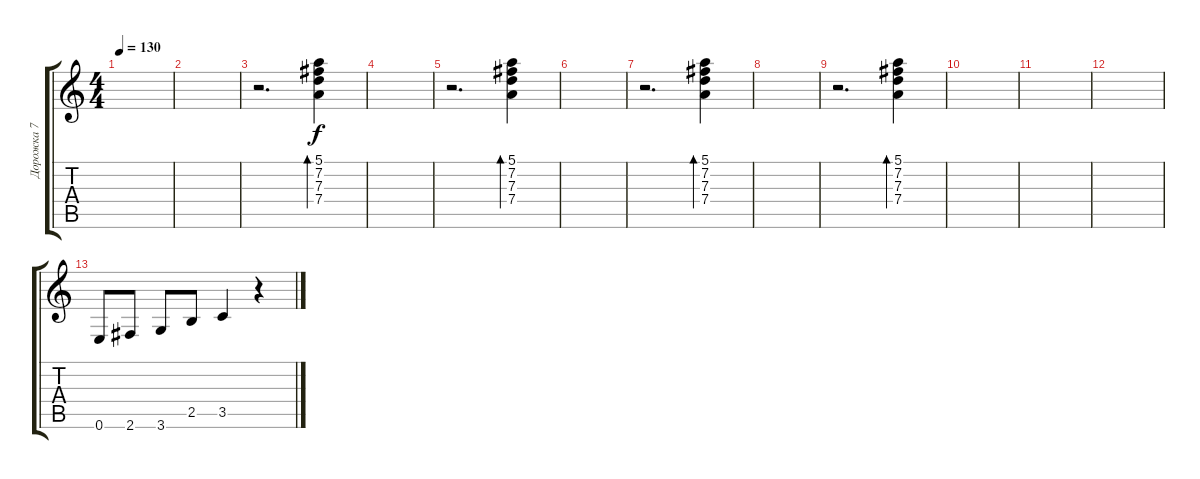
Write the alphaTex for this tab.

\track ("Дорожка 7" "Дорожка 7") {instrument electricguitarclean}
\staff {score tabs}
\tuning (E4 B3 G3 D3 A2 E2) {hide}
\ts (4 4)
\tempo 130
\clef g2
\ks c
|
|
r.2{d} (5.1 7.2 7.3 7.4).4{bd 60} |
|
r.2{d} (5.1 7.2 7.3 7.4).4{bd 60} |
|
r.2{d} (5.1 7.2 7.3 7.4).4{bd 60} |
|
r.2{d} (5.1 7.2 7.3 7.4).4{bd 60} |
|
|
|
0.6.8 2.6.8 3.6.8 2.5.8 3.5.4 r.4
